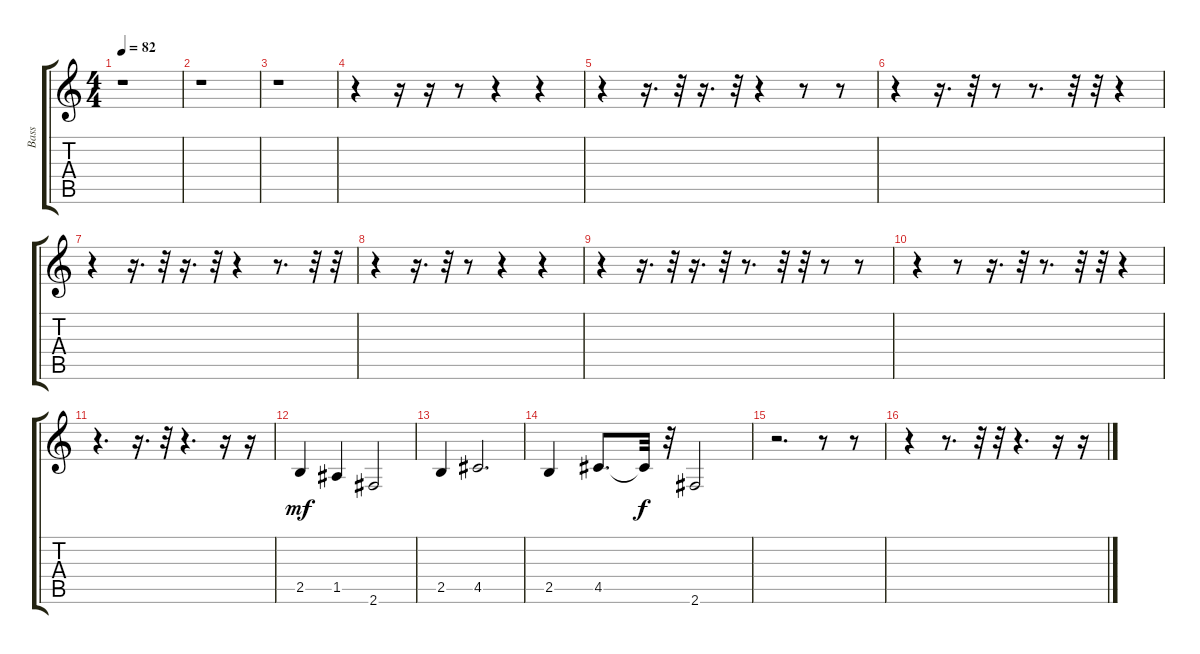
\track ("Bass" "Bass") {instrument electricbassfinger}
\staff {score tabs}
\tuning (E4 B3 G3 D3 A2 E2) {hide}
\ts (4 4)
\tempo 82
\clef g2
\ks c
r.1{dy mf} |
r.1 |
r.1 |
r.4 r.16 r.16 r.8 r.4 r.4 |
r.4 r.16{d} r.32 r.16{d} r.32 r.4 r.8 r.8 |
r.4 r.16{d} r.32 r.8 r.8{d} r.32 r.32 r.4 |
r.4 r.16{d} r.32 r.16{d} r.32 r.4 r.8{d} r.32 r.32 |
r.4 r.16{d} r.32 r.8 r.4 r.4 |
r.4 r.16{d} r.32 r.16{d} r.32 r.8{d} r.32 r.32 r.8 r.8 |
r.4 r.8 r.16{d} r.32 r.8{d} r.32 r.32 r.4 |
r.4{d} r.16{d} r.32 r.4{d} r.16 r.16 |
2.5.4 1.5.4 2.6.2 |
2.5.4 4.5.2{d} |
2.5.4 4.5.8{d} 4.5{t}.32{dy f} r.32 2.6.2 |
r.2{d} r.8 r.8 |
r.4 r.8{d} r.32 r.32 r.4{d} r.16 r.16
